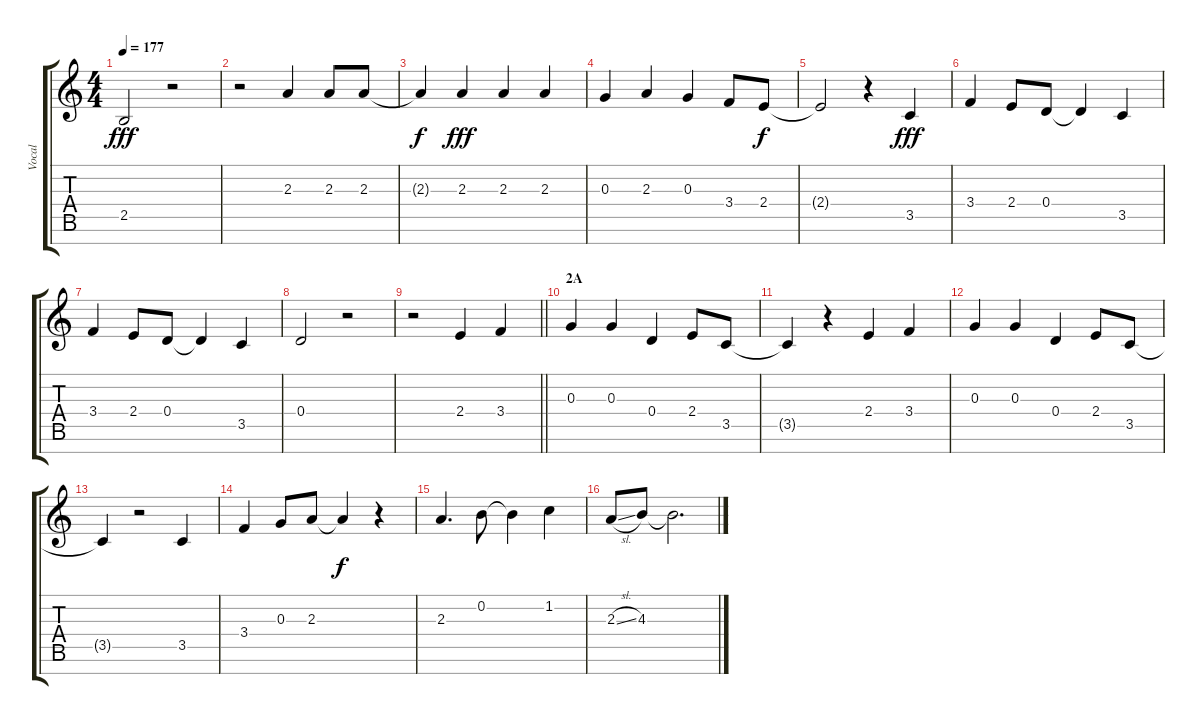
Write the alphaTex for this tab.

\track ("Vocal" "Vocal") {instrument voiceoohs}
\staff {score tabs}
\tuning (E5 B4 G4 D4 A3 E3 B2) {hide}
\ts (4 4)
\tempo 177
\clef g2
\ks c
2.5{t}.2{dy fff} r.2 |
r.2 2.3.4 2.3.8 2.3.8 |
2.3{t}.4{dy f} 2.3.4{dy fff} 2.3.4 2.3.4 |
0.3.4 2.3.4 0.3.4 3.4.8 2.4.8{dy f} |
2.4{t}.2 r.4 3.5.4{dy fff} |
3.4.4 2.4.8 0.4.8 0.4{t}.4 3.5.4 |
3.4.4 2.4.8 0.4.8 0.4{t}.4 3.5.4 |
0.4.2 r.2 |
\barLineRight lightlight
r.2 2.4.4 3.4.4 |
\section ("" "2A")
0.3.4 0.3.4 0.4.4 2.4.8 3.5.8 |
3.5{t}.4 r.4 2.4.4 3.4.4 |
0.3.4 0.3.4 0.4.4 2.4.8 3.5.8 |
3.5{t}.4 r.2 3.5.4 |
3.4.4 0.3.8 2.3.8 2.3{t}.4{dy f} r.4 |
2.3.4{d} 0.2.8 0.2{t}.4 1.2.4 |
2.3{sl}.8 4.3.8 4.3{t}.2{d}
